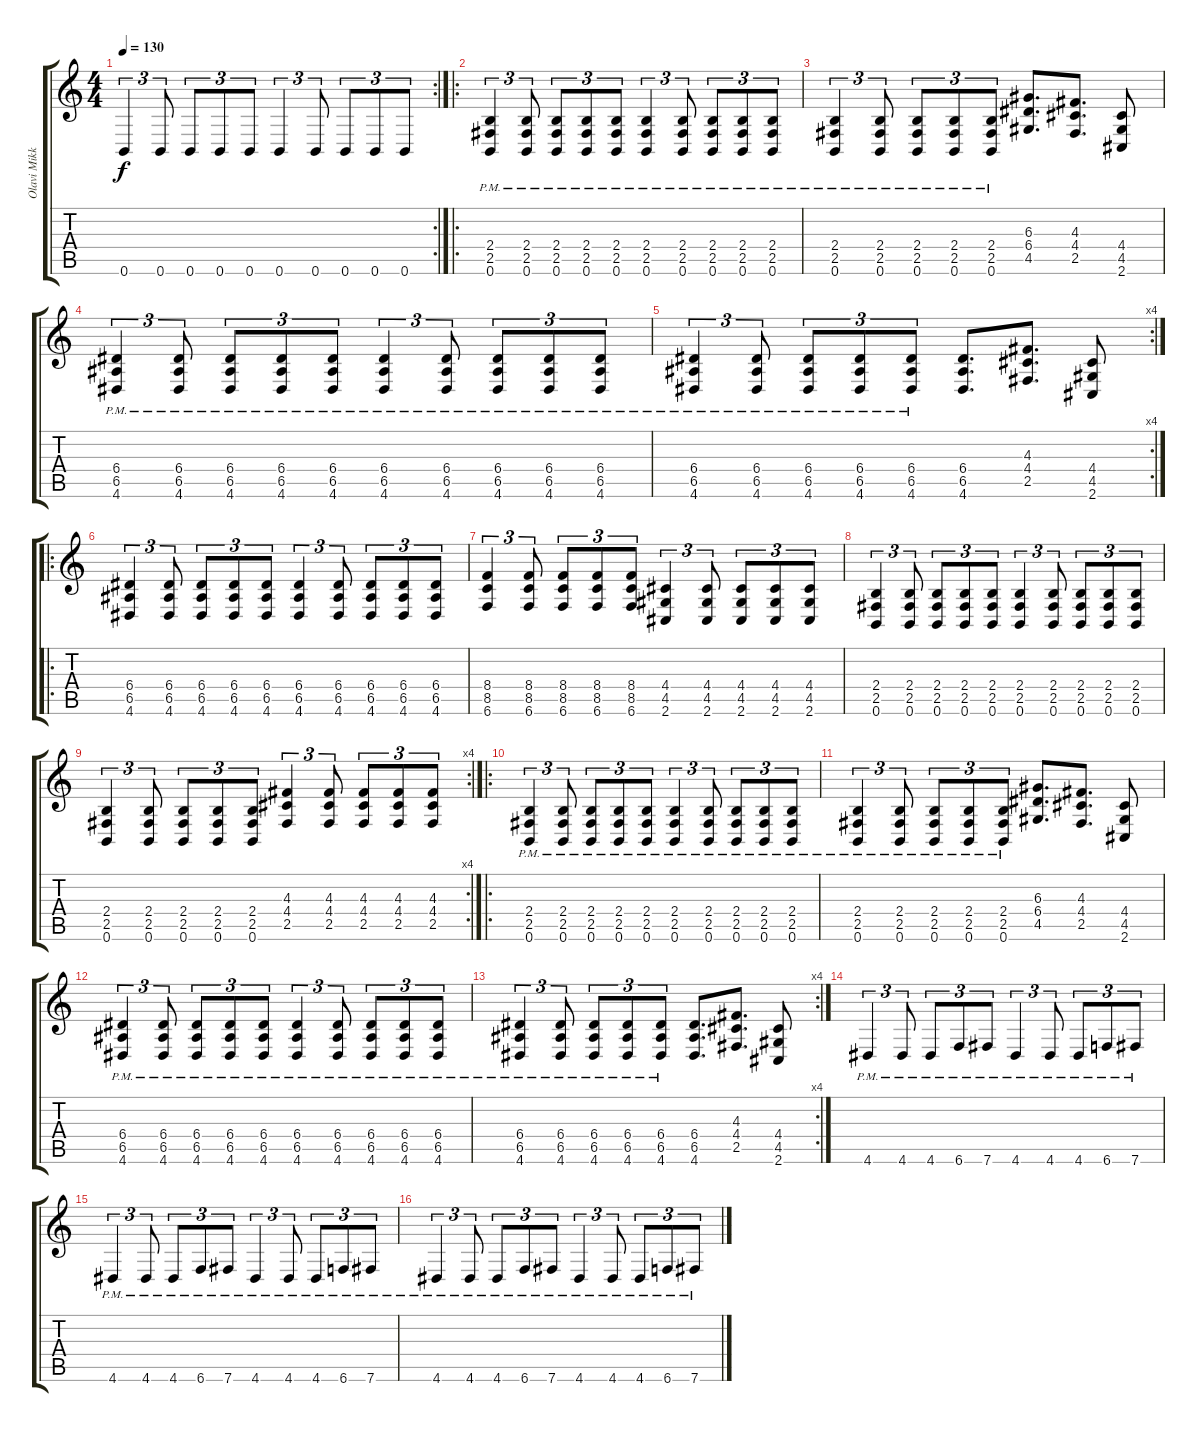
\track ("Olavi Mikkonen" "Olavi Mikk") {instrument distortionguitar}
\staff {score tabs}
\tuning (B3 Gb3 D3 A2 E2 B1) {hide}
\rc 2
\ts (4 4)
\tempo 130
\clef g2
\ks c
0.6.4{tu (3 2) dy f} 0.6.8{tu (3 2)} 0.6.8{tu (3 2)} 0.6.8{tu (3 2)} 0.6.8{tu (3 2)} 0.6.4{tu (3 2)} 0.6.8{tu (3 2)} 0.6.8{tu (3 2)} 0.6.8{tu (3 2)} 0.6.8{tu (3 2)} |
\ro
(2.4{pm} 2.5{pm} 0.6{pm}).4{tu (3 2)} (2.4{pm} 2.5{pm} 0.6{pm}).8{tu (3 2)} (2.4{pm} 2.5{pm} 0.6{pm}).8{tu (3 2)} (2.4{pm} 2.5{pm} 0.6{pm}).8{tu (3 2)} (2.4{pm} 2.5{pm} 0.6{pm}).8{tu (3 2)} (2.4{pm} 2.5{pm} 0.6{pm}).4{tu (3 2)} (2.4{pm} 2.5{pm} 0.6{pm}).8{tu (3 2)} (2.4{pm} 2.5{pm} 0.6{pm}).8{tu (3 2)} (2.4{pm} 2.5{pm} 0.6{pm}).8{tu (3 2)} (2.4{pm} 2.5{pm} 0.6{pm}).8{tu (3 2)} |
(2.4{pm} 2.5{pm} 0.6{pm}).4{tu (3 2)} (2.4{pm} 2.5{pm} 0.6{pm}).8{tu (3 2)} (2.4{pm} 2.5{pm} 0.6{pm}).8{tu (3 2)} (2.4{pm} 2.5{pm} 0.6{pm}).8{tu (3 2)} (2.4{pm} 2.5{pm} 0.6{pm}).8{tu (3 2)} (6.3 6.4 4.5).8{d} (4.3 4.4 2.5).8{d} (4.4 4.5 2.6).8 |
(6.4{pm} 6.5{pm} 4.6{pm}).4{tu (3 2)} (6.4{pm} 6.5{pm} 4.6{pm}).8{tu (3 2)} (6.4{pm} 6.5{pm} 4.6{pm}).8{tu (3 2)} (6.4{pm} 6.5{pm} 4.6{pm}).8{tu (3 2)} (6.4{pm} 6.5{pm} 4.6{pm}).8{tu (3 2)} (6.4{pm} 6.5{pm} 4.6{pm}).4{tu (3 2)} (6.4{pm} 6.5{pm} 4.6{pm}).8{tu (3 2)} (6.4{pm} 6.5{pm} 4.6{pm}).8{tu (3 2)} (6.4{pm} 6.5{pm} 4.6{pm}).8{tu (3 2)} (6.4{pm} 6.5{pm} 4.6{pm}).8{tu (3 2)} |
\rc 4
(6.4{pm} 6.5{pm} 4.6{pm}).4{tu (3 2)} (6.4{pm} 6.5{pm} 4.6{pm}).8{tu (3 2)} (6.4{pm} 6.5{pm} 4.6{pm}).8{tu (3 2)} (6.4{pm} 6.5{pm} 4.6{pm}).8{tu (3 2)} (6.4{pm} 6.5{pm} 4.6{pm}).8{tu (3 2)} (6.4 6.5 4.6).8{d} (4.3 4.4 2.5).8{d} (4.4 4.5 2.6).8 |
\ro
(6.4 6.5 4.6).4{tu (3 2)} (6.4 6.5 4.6).8{tu (3 2)} (6.4 6.5 4.6).8{tu (3 2)} (6.4 6.5 4.6).8{tu (3 2)} (6.4 6.5 4.6).8{tu (3 2)} (6.4 6.5 4.6).4{tu (3 2)} (6.4 6.5 4.6).8{tu (3 2)} (6.4 6.5 4.6).8{tu (3 2)} (6.4 6.5 4.6).8{tu (3 2)} (6.4 6.5 4.6).8{tu (3 2)} |
(8.4 8.5 6.6).4{tu (3 2)} (8.4 8.5 6.6).8{tu (3 2)} (8.4 8.5 6.6).8{tu (3 2)} (8.4 8.5 6.6).8{tu (3 2)} (8.4 8.5 6.6).8{tu (3 2)} (4.4 4.5 2.6).4{tu (3 2)} (4.4 4.5 2.6).8{tu (3 2)} (4.4 4.5 2.6).8{tu (3 2)} (4.4 4.5 2.6).8{tu (3 2)} (4.4 4.5 2.6).8{tu (3 2)} |
(2.4 2.5 0.6).4{tu (3 2)} (2.4 2.5 0.6).8{tu (3 2)} (2.4 2.5 0.6).8{tu (3 2)} (2.4 2.5 0.6).8{tu (3 2)} (2.4 2.5 0.6).8{tu (3 2)} (2.4 2.5 0.6).4{tu (3 2)} (2.4 2.5 0.6).8{tu (3 2)} (2.4 2.5 0.6).8{tu (3 2)} (2.4 2.5 0.6).8{tu (3 2)} (2.4 2.5 0.6).8{tu (3 2)} |
\rc 4
(2.4 2.5 0.6).4{tu (3 2)} (2.4 2.5 0.6).8{tu (3 2)} (2.4 2.5 0.6).8{tu (3 2)} (2.4 2.5 0.6).8{tu (3 2)} (2.4 2.5 0.6).8{tu (3 2)} (4.3 4.4 2.5).4{tu (3 2)} (4.3 4.4 2.5).8{tu (3 2)} (4.3 4.4 2.5).8{tu (3 2)} (4.3 4.4 2.5).8{tu (3 2)} (4.3 4.4 2.5).8{tu (3 2)} |
\ro
(2.4{pm} 2.5{pm} 0.6{pm}).4{tu (3 2)} (2.4{pm} 2.5{pm} 0.6{pm}).8{tu (3 2)} (2.4{pm} 2.5{pm} 0.6{pm}).8{tu (3 2)} (2.4{pm} 2.5{pm} 0.6{pm}).8{tu (3 2)} (2.4{pm} 2.5{pm} 0.6{pm}).8{tu (3 2)} (2.4{pm} 2.5{pm} 0.6{pm}).4{tu (3 2)} (2.4{pm} 2.5{pm} 0.6{pm}).8{tu (3 2)} (2.4{pm} 2.5{pm} 0.6{pm}).8{tu (3 2)} (2.4{pm} 2.5{pm} 0.6{pm}).8{tu (3 2)} (2.4{pm} 2.5{pm} 0.6{pm}).8{tu (3 2)} |
(2.4{pm} 2.5{pm} 0.6{pm}).4{tu (3 2)} (2.4{pm} 2.5{pm} 0.6{pm}).8{tu (3 2)} (2.4{pm} 2.5{pm} 0.6{pm}).8{tu (3 2)} (2.4{pm} 2.5{pm} 0.6{pm}).8{tu (3 2)} (2.4{pm} 2.5{pm} 0.6{pm}).8{tu (3 2)} (6.3 6.4 4.5).8{d} (4.3 4.4 2.5).8{d} (4.4 4.5 2.6).8 |
(6.4{pm} 6.5{pm} 4.6{pm}).4{tu (3 2)} (6.4{pm} 6.5{pm} 4.6{pm}).8{tu (3 2)} (6.4{pm} 6.5{pm} 4.6{pm}).8{tu (3 2)} (6.4{pm} 6.5{pm} 4.6{pm}).8{tu (3 2)} (6.4{pm} 6.5{pm} 4.6{pm}).8{tu (3 2)} (6.4{pm} 6.5{pm} 4.6{pm}).4{tu (3 2)} (6.4{pm} 6.5{pm} 4.6{pm}).8{tu (3 2)} (6.4{pm} 6.5{pm} 4.6{pm}).8{tu (3 2)} (6.4{pm} 6.5{pm} 4.6{pm}).8{tu (3 2)} (6.4{pm} 6.5{pm} 4.6{pm}).8{tu (3 2)} |
\rc 4
(6.4{pm} 6.5{pm} 4.6{pm}).4{tu (3 2)} (6.4{pm} 6.5{pm} 4.6{pm}).8{tu (3 2)} (6.4{pm} 6.5{pm} 4.6{pm}).8{tu (3 2)} (6.4{pm} 6.5{pm} 4.6{pm}).8{tu (3 2)} (6.4{pm} 6.5{pm} 4.6{pm}).8{tu (3 2)} (6.4 6.5 4.6).8{d} (4.3 4.4 2.5).8{d} (4.4 4.5 2.6).8 |
4.6{pm}.4{tu (3 2)} 4.6{pm}.8{tu (3 2)} 4.6{pm}.8{tu (3 2)} 6.6{pm}.8{tu (3 2)} 7.6{pm}.8{tu (3 2)} 4.6{pm}.4{tu (3 2)} 4.6{pm}.8{tu (3 2)} 4.6{pm}.8{tu (3 2)} 6.6{pm}.8{tu (3 2)} 7.6{pm}.8{tu (3 2)} |
4.6{pm}.4{tu (3 2)} 4.6{pm}.8{tu (3 2)} 4.6{pm}.8{tu (3 2)} 6.6{pm}.8{tu (3 2)} 7.6{pm}.8{tu (3 2)} 4.6{pm}.4{tu (3 2)} 4.6{pm}.8{tu (3 2)} 4.6{pm}.8{tu (3 2)} 6.6{pm}.8{tu (3 2)} 7.6{pm}.8{tu (3 2)} |
4.6{pm}.4{tu (3 2)} 4.6{pm}.8{tu (3 2)} 4.6{pm}.8{tu (3 2)} 6.6{pm}.8{tu (3 2)} 7.6{pm}.8{tu (3 2)} 4.6{pm}.4{tu (3 2)} 4.6{pm}.8{tu (3 2)} 4.6{pm}.8{tu (3 2)} 6.6{pm}.8{tu (3 2)} 7.6{pm}.8{tu (3 2)}
